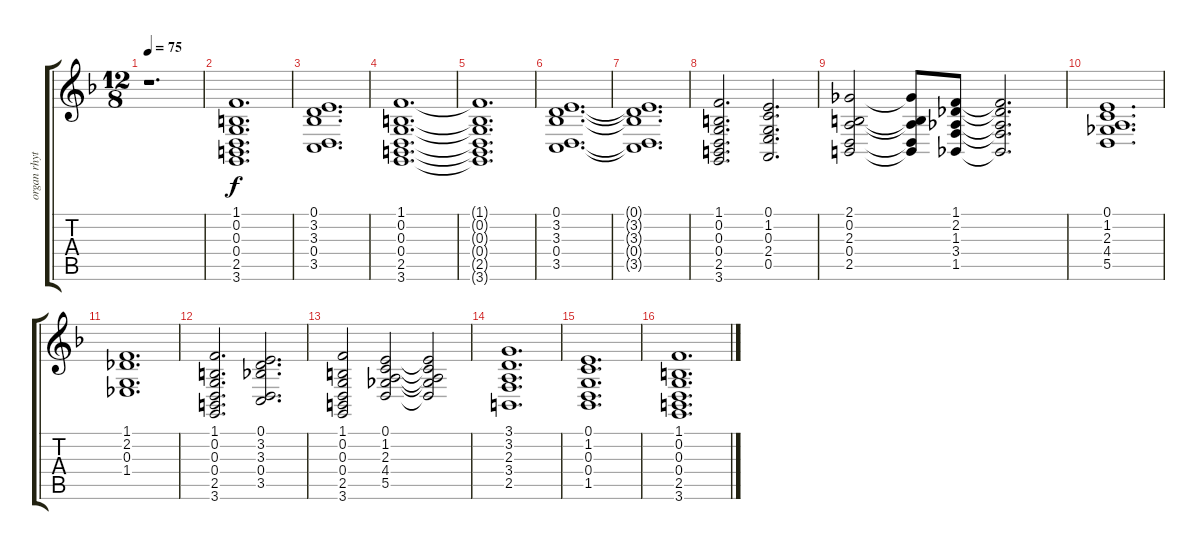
\track ("organ rhythm" "organ rhyt") {instrument drawbarorgan}
\staff {score tabs}
\tuning (E4 B3 G3 D3 A2 E2) {hide}
\ts (12 8)
\tempo 75
\clef g2
\ks f
r.1{d dy f instrument drawbarorgan} |
(1.1 0.2 0.3 0.4 2.5 3.6).1{d} |
(0.1 3.2 3.3 0.4 3.5).1{d} |
(1.1 0.2 0.3 0.4 2.5 3.6).1{d} |
(1.1{t} 0.2{t} 0.3{t} 0.4{t} 2.5{t} 3.6{t}).1{d} |
(0.1 3.2 3.3 0.4 3.5).1{d} |
(0.1{t} 3.2{t} 3.3{t} 0.4{t} 3.5{t}).1{d} |
(1.1 0.2 0.3 0.4 2.5 3.6).2{d} (0.1 1.2 0.3 2.4 0.5).2{d} |
(2.1 0.2 2.3 0.4 2.5).2 (2.1{t} 0.2{t} 2.3{t} 0.4{t} 2.5{t}).8 (1.1 2.2 1.3 3.4 1.5).8 (1.1{t} 2.2{t} 1.3{t} 3.4{t} 1.5{t}).2{d} |
(0.1 1.2 2.3 4.4 5.5).1{d} |
(1.1 2.2 0.3 1.4).1{d} |
(1.1 0.2 0.3 0.4 2.5 3.6).2{d} (0.1 3.2 3.3 0.4 3.5).2{d} |
(1.1 0.2 0.3 0.4 2.5 3.6).2 (0.1 1.2 2.3 4.4 5.5).2 (0.1{t} 1.2{t} 2.3{t} 4.4{t} 5.5{t}).2 |
(3.1 3.2 2.3 3.4 2.5).1{d} |
(0.1 1.2 0.3 0.4 1.5).1{d} |
(1.1 0.2 0.3 0.4 2.5 3.6).1{d}
